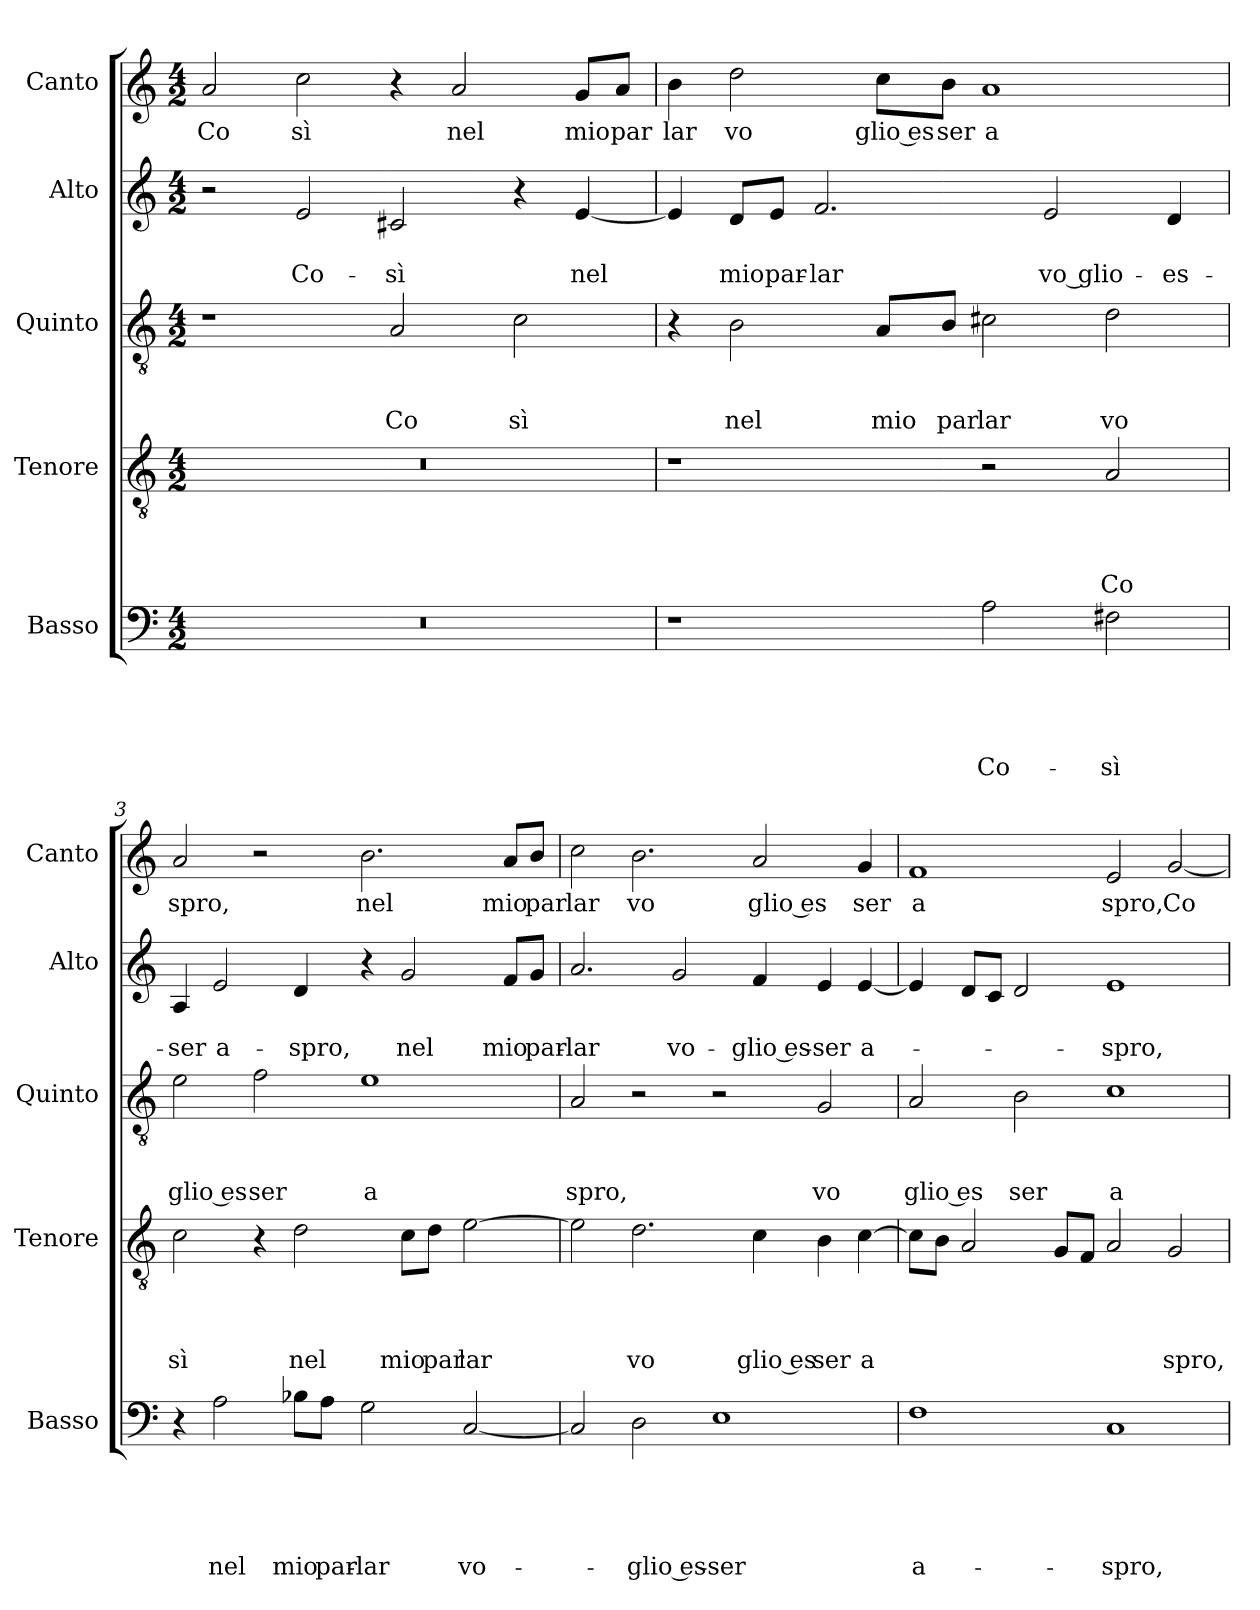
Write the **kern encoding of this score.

**kern	**text	**text	**text	**text	**text	**kern	**text	**text	**text	**text	**kern	**text	**text	**text	**kern	**text	**text	**kern	**text
*part5	*part5	*part5	*part5	*part5	*part5	*part4	*part4	*part4	*part4	*part4	*part3	*part3	*part3	*part3	*part2	*part2	*part2	*part1	*part1
*staff5	*staff5	*staff5	*staff5	*staff5	*staff5	*staff4	*staff4	*staff4	*staff4	*staff4	*staff3	*staff3	*staff3	*staff3	*staff2	*staff2	*staff2	*staff1	*staff1
*I"Basso	*	*	*	*	*	*I"Tenore	*	*	*	*	*I"Quinto	*	*	*	*I"Alto	*	*	*I"Canto	*
*I'Basso	*	*	*	*	*	*I'Tenore	*	*	*	*	*I'Quinto	*	*	*	*I'Alto	*	*	*I'Canto	*
*clefF4	*	*	*	*	*	*clefGv2	*	*	*	*	*clefGv2	*	*	*	*clefG2	*	*	*clefG2	*
*k[]	*	*	*	*	*	*k[]	*	*	*	*	*k[]	*	*	*	*k[]	*	*	*k[]	*
*C:	*	*	*	*	*	*C:	*	*	*	*	*C:	*	*	*	*C:	*	*	*C:	*
*M4/2	*	*	*	*	*	*M4/2	*	*	*	*	*M4/2	*	*	*	*M4/2	*	*	*M4/2	*
=1	=1	=1	=1	=1	=1	=1	=1	=1	=1	=1	=1	=1	=1	=1	=1	=1	=1	=1	=1
!	!	!	!	!	!	!	!	!	!	!	!	!	!	!	!	!	!	!	!LO:LY:b
0r	.	.	.	.	.	0r	.	.	.	.	1r	.	.	.	2r	.	.	2a/	Co
!	!	!	!	!	!	!	!	!	!	!	!	!	!	!	!	!	!LO:LY:b	!	!LO:LY:b
.	.	.	.	.	.	.	.	.	.	.	.	.	.	.	2e/	.	Co-	2cc\	sì
!	!	!	!	!	!	!	!	!	!	!	!	!	!	!LO:LY:b	!	!	!LO:LY:b	!	!
.	.	.	.	.	.	.	.	.	.	.	2A/	.	.	Co	2c#X/	.	-sì	4r	.
!	!	!	!	!	!	!	!	!	!	!	!	!	!	!	!	!	!	!	!LO:LY:b
.	.	.	.	.	.	.	.	.	.	.	.	.	.	.	.	.	.	2a/	nel
!	!	!	!	!	!	!	!	!	!	!	!	!	!	!LO:LY:b	!	!	!	!	!
.	.	.	.	.	.	.	.	.	.	.	2c\	.	.	sì	4r	.	.	.	.
!	!	!	!	!	!	!	!	!	!	!	!	!	!	!	!	!	!LO:LY:b	!	!LO:LY:b
.	.	.	.	.	.	.	.	.	.	.	.	.	.	.	[<4e/	.	nel	8g/L	mio
!	!	!	!	!	!	!	!	!	!	!	!	!	!	!	!	!	!	!	!LO:LY:b
.	.	.	.	.	.	.	.	.	.	.	.	.	.	.	.	.	.	8a/J	par
=2	=2	=2	=2	=2	=2	=2	=2	=2	=2	=2	=2	=2	=2	=2	=2	=2	=2	=2	=2
!	!	!	!	!	!	!	!	!	!	!	!	!	!	!	!	!	!	!	!LO:LY:b
1r	.	.	.	.	.	1r	.	.	.	.	4r	.	.	.	4e/]	.	.	4b\	lar
!	!	!	!	!	!	!	!	!	!	!	!	!	!	!LO:LY:b	!	!	!LO:LY:b	!	!LO:LY:b
.	.	.	.	.	.	.	.	.	.	.	2B\	.	.	nel	8d/L	.	mio	2dd\	vo
!	!	!	!	!	!	!	!	!	!	!	!	!	!	!	!	!	!LO:LY:b	!	!
.	.	.	.	.	.	.	.	.	.	.	.	.	.	.	8e/J	.	par-	.	.
!	!	!	!	!	!	!	!	!	!	!	!	!	!	!	!	!	!LO:LY:b	!	!
.	.	.	.	.	.	.	.	.	.	.	.	.	.	.	2.f/	.	-lar	.	.
!	!	!	!	!	!	!	!	!	!	!	!	!	!	!LO:LY:b	!	!	!	!	!LO:LY:b:rj
.	.	.	.	.	.	.	.	.	.	.	8A/L	.	.	mio	.	.	.	8cc\L	glio es
!	!	!	!	!	!	!	!	!	!	!	!	!	!	!LO:LY:b	!	!	!	!	!LO:LY:b
.	.	.	.	.	.	.	.	.	.	.	8B/J	.	.	par	.	.	.	8b\J	ser
!	!	!	!	!	!LO:LY:b	!	!	!	!	!	!	!	!	!LO:LY:b	!	!	!	!	!LO:LY:b
2A\	.	.	.	.	Co-	2r	.	.	.	.	2c#X\	.	.	lar	.	.	.	1a	a
!	!	!	!	!	!	!	!	!	!	!	!	!	!	!	!	!	!LO:LY:b	!	!
.	.	.	.	.	.	.	.	.	.	.	.	.	.	.	2e/	.	vo glio-	.	.
!	!	!	!	!	!LO:LY:b	!	!	!	!	!LO:LY:b	!	!	!	!LO:LY:b	!	!	!	!	!
2F#X\	.	.	.	.	-sì	2A/	.	.	.	Co	2d\	.	.	vo	.	.	.	.	.
!	!	!	!	!	!	!	!	!	!	!	!	!	!	!	!	!	!LO:LY:b	!	!
.	.	.	.	.	.	.	.	.	.	.	.	.	.	.	4d/	.	-es-	.	.
=3	=3	=3	=3	=3	=3	=3	=3	=3	=3	=3	=3	=3	=3	=3	=3	=3	=3	=3	=3
!	!	!	!	!	!	!	!	!	!	!LO:LY:b	!	!	!	!LO:LY:b:rj	!	!	!LO:LY:b	!	!LO:LY:b
4r	.	.	.	.	.	2c\	.	.	.	sì	2e\	.	.	glio es	4A/	.	-ser	2a/	spro,
!	!	!	!	!	!LO:LY:b	!	!	!	!	!	!	!	!	!	!	!	!LO:LY:b	!	!
2A\	.	.	.	.	nel	.	.	.	.	.	.	.	.	.	2e/	.	a-	.	.
!	!	!	!	!	!	!	!	!	!	!	!	!	!	!LO:LY:b	!	!	!	!	!
.	.	.	.	.	.	4r	.	.	.	.	2f\	.	.	ser	.	.	.	2r	.
!	!	!	!	!	!LO:LY:b	!	!	!	!	!LO:LY:b	!	!	!	!	!	!	!LO:LY:b	!	!
8B-X\L	.	.	.	.	mio	2d\	.	.	.	nel	.	.	.	.	4d/	.	-spro,	.	.
!	!	!	!	!	!LO:LY:b	!	!	!	!	!	!	!	!	!	!	!	!	!	!
8A\J	.	.	.	.	par-	.	.	.	.	.	.	.	.	.	.	.	.	.	.
!	!	!	!	!	!LO:LY:b	!	!	!	!	!	!	!	!	!LO:LY:b	!	!	!	!	!LO:LY:b
2G\	.	.	.	.	-lar	.	.	.	.	.	1e	.	.	a	4r	.	.	2.b\	nel
!	!	!	!	!	!	!	!	!	!	!LO:LY:b	!	!	!	!	!	!	!LO:LY:b	!	!
.	.	.	.	.	.	8c\L	.	.	.	mio	.	.	.	.	2g/	.	nel	.	.
!	!	!	!	!	!	!	!	!	!	!LO:LY:b	!	!	!	!	!	!	!	!	!
.	.	.	.	.	.	8d\J	.	.	.	par	.	.	.	.	.	.	.	.	.
!	!	!	!	!	!LO:LY:b	!	!	!	!	!LO:LY:b	!	!	!	!	!	!	!	!	!
[<2C/	.	.	.	.	vo-	[<2e\	.	.	.	lar	.	.	.	.	.	.	.	.	.
!	!	!	!	!	!	!	!	!	!	!	!	!	!	!	!	!	!LO:LY:b	!	!LO:LY:b
.	.	.	.	.	.	.	.	.	.	.	.	.	.	.	8f/L	.	mio	8a/L	mio
!	!	!	!	!	!	!	!	!	!	!	!	!	!	!	!	!	!LO:LY:b	!	!LO:LY:b
.	.	.	.	.	.	.	.	.	.	.	.	.	.	.	8g/J	.	par-	8b/J	par
!!LO:LB:g=z
=4	=4	=4	=4	=4	=4	=4	=4	=4	=4	=4	=4	=4	=4	=4	=4	=4	=4	=4	=4
!	!	!	!	!	!	!	!	!	!	!	!	!	!	!LO:LY:b	!	!	!LO:LY:b	!	!LO:LY:b
2C/]	.	.	.	.	.	2e\]	.	.	.	.	2A/	.	.	spro,	2.a/	.	-lar	2cc\	lar
!	!	!	!	!	!LO:LY:b:rj	!	!	!	!	!LO:LY:b	!	!	!	!	!	!	!	!	!LO:LY:b
2D\	.	.	.	.	-glio es-	2.d\	.	.	.	vo	2r	.	.	.	.	.	.	2.b\	vo
!	!	!	!	!	!	!	!	!	!	!	!	!	!	!	!	!	!LO:LY:b	!	!
.	.	.	.	.	.	.	.	.	.	.	.	.	.	.	2g/	.	vo-	.	.
!	!	!	!	!	!LO:LY:b	!	!	!	!	!	!	!	!	!	!	!	!	!	!
1E	.	.	.	.	-ser	.	.	.	.	.	2r	.	.	.	.	.	.	.	.
!	!	!	!	!	!	!	!	!	!	!LO:LY:b:rj	!	!	!	!	!	!	!LO:LY:b:rj	!	!LO:LY:b:rj
.	.	.	.	.	.	4c\	.	.	.	glio es	.	.	.	.	4f/	.	-glio es-	2a/	glio es
!	!	!	!	!	!	!	!	!	!	!LO:LY:b	!	!	!	!LO:LY:b	!	!	!LO:LY:b	!	!
.	.	.	.	.	.	4B\	.	.	.	ser	2G/	.	.	vo	4e/	.	-ser	.	.
!	!	!	!	!	!	!	!	!	!	!LO:LY:b	!	!	!	!	!	!	!LO:LY:b	!	!LO:LY:b
.	.	.	.	.	.	[>4c\	.	.	.	a	.	.	.	.	[<4e/	.	a-	4g/	ser
=5	=5	=5	=5	=5	=5	=5	=5	=5	=5	=5	=5	=5	=5	=5	=5	=5	=5	=5	=5
!	!	!	!	!	!LO:LY:b	!	!	!	!	!	!	!	!	!LO:LY:b:rj	!	!	!	!	!LO:LY:b
1F	.	.	.	.	a-	8c\L]	.	.	.	.	2A/	.	.	glio es	4e/]	.	.	1f	a
.	.	.	.	.	.	8B\J	.	.	.	.	.	.	.	.	.	.	.	.	.
.	.	.	.	.	.	2A/	.	.	.	.	.	.	.	.	8d/L	.	.	.	.
.	.	.	.	.	.	.	.	.	.	.	.	.	.	.	8c/J	.	.	.	.
!	!	!	!	!	!	!	!	!	!	!	!	!	!	!LO:LY:b	!	!	!	!	!
.	.	.	.	.	.	.	.	.	.	.	2B\	.	.	ser	2d/	.	.	.	.
.	.	.	.	.	.	8G/L	.	.	.	.	.	.	.	.	.	.	.	.	.
.	.	.	.	.	.	8F/J	.	.	.	.	.	.	.	.	.	.	.	.	.
!	!	!	!	!	!LO:LY:b	!	!	!	!	!	!	!	!	!LO:LY:b	!	!	!LO:LY:b	!	!LO:LY:b
1C	.	.	.	.	-spro,	2A/	.	.	.	.	1c	.	.	a	1e	.	-spro,	2e/	spro,
!	!	!	!	!	!	!	!	!	!	!LO:LY:b	!	!	!	!	!	!	!	!	!LO:LY:b
.	.	.	.	.	.	2G/	.	.	.	spro,	.	.	.	.	.	.	.	[<2g/	Co
=	=	=	=	=	=	=	=	=	=	=	=	=	=	=	=	=	=	=	=
*-	*-	*-	*-	*-	*-	*-	*-	*-	*-	*-	*-	*-	*-	*-	*-	*-	*-	*-	*-
